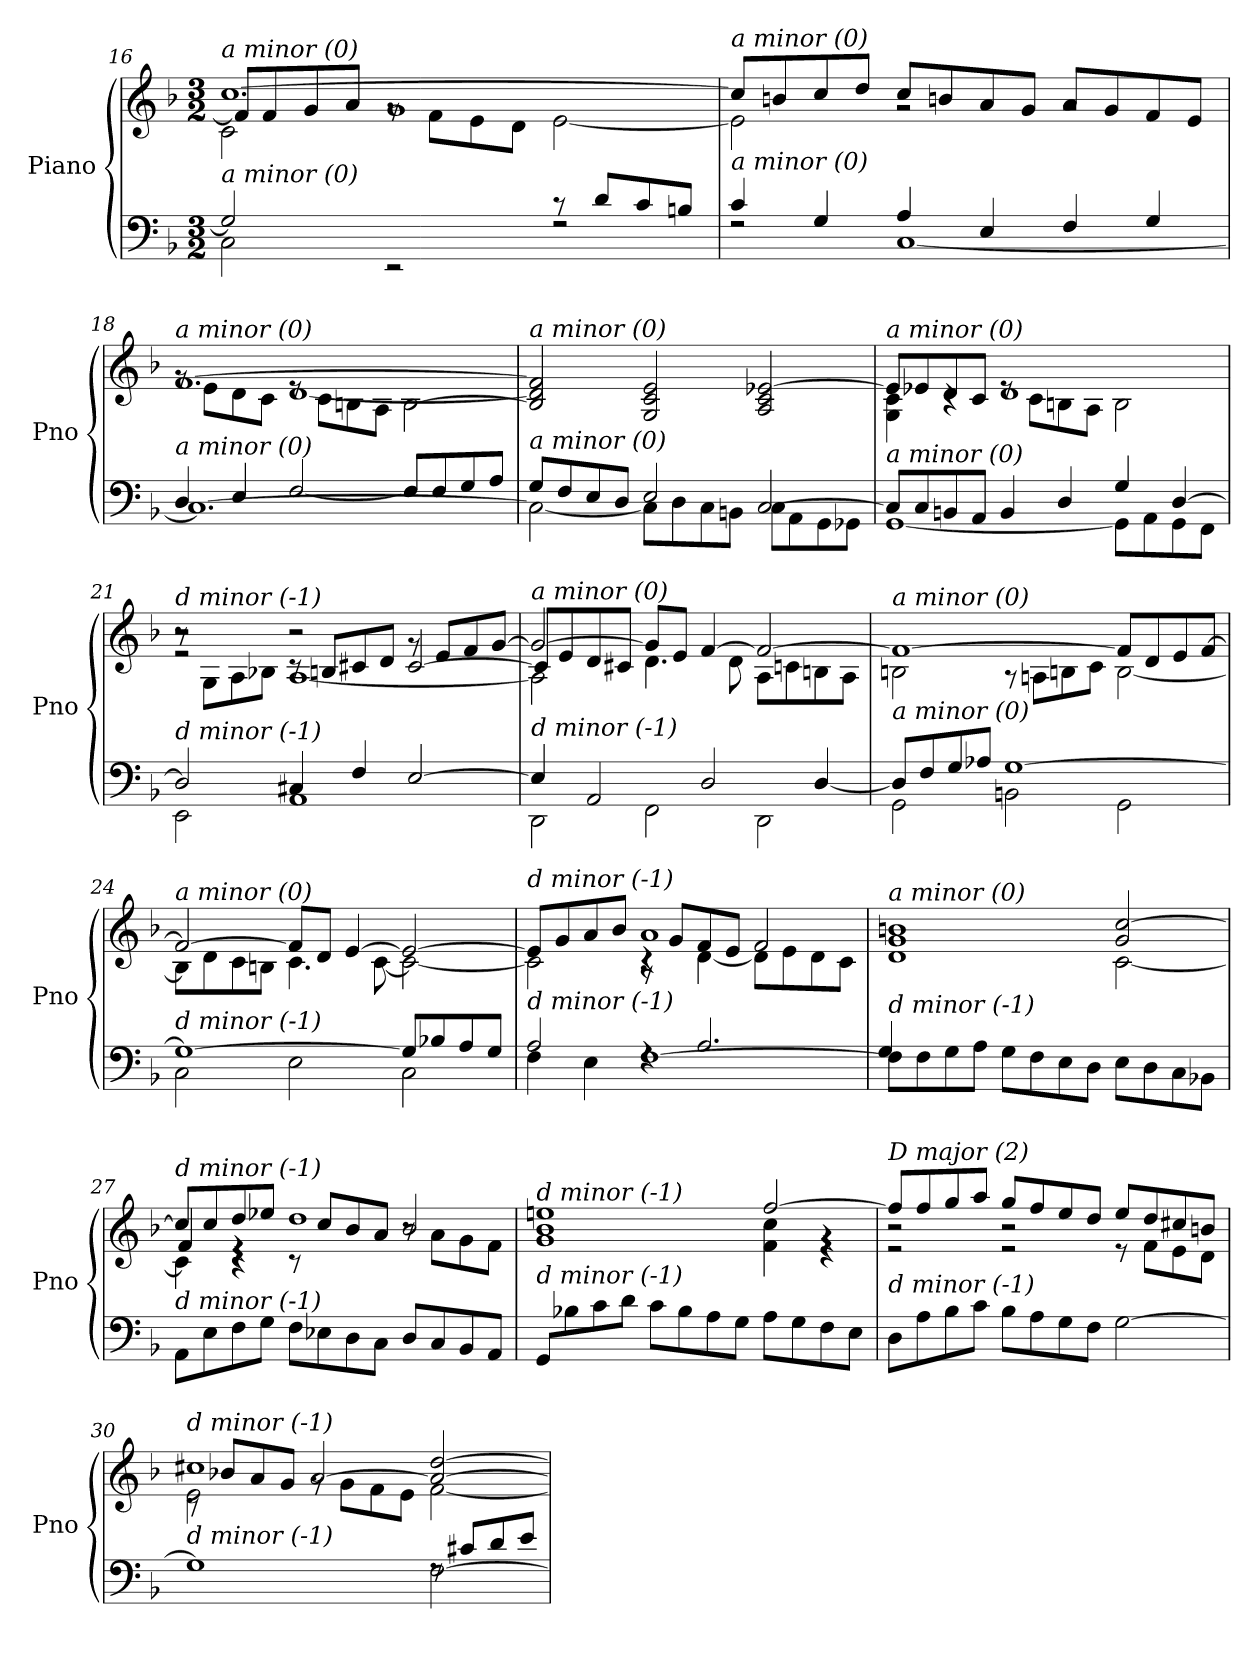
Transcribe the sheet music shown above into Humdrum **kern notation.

**kern	**kern
*part1	*part1
*staff2	*staff1
*I"Piano	*
*I'Pno	*
*clefF4	*clefG2
*k[b-]	*k[b-]
*M3/2	*M3/2
=16	=16
*^	*^
*	*	*	*^
*	*	*	*	*^
!	!	!LO:TX:i:t=a minor (0)	!	!	!
!LO:TX:i:t=a minor (0)	!	!	!	!	!
2G/]	2C\	[1.cc	2c\	8f/L]	2ryy
.	.	.	.	8f/	.
.	.	.	.	8g/	.
.	.	.	.	8a/J	.
2rEE	2ryy	.	8rg	1g	2ryy
.	.	.	8f\L	.	.
.	.	.	8e\	.	.
.	.	.	8d\J	.	.
8r	2rF	.	[2e\	.	2ryy
8d/L	.	.	.	.	.
8c/	.	.	.	.	.
8Bn/J	.	.	.	.	.
*	*	*	*v	*v	*v
!!LO:PB:g=z
=17	=17	=17	=17
!	!	!LO:TX:i:t=a minor (0)	!
!LO:TX:i:t=a minor (0)	!	!	!
4c/	2rF	8cc/L]	2e\]
.	.	8bn/	.
4G/	.	8cc/	.
.	.	8dd/J	.
4A/	[1C	8cc/L	2rg
.	.	8bn/	.
4E/	.	8a/	.
.	.	8g/J	.
4F/	.	8a/L	2rg
.	.	8g/	.
4G/	.	8f/	.
.	.	8e/J	.
=18	=18	=18	=18
*	*^	*	*^
!	!	!	!LO:TX:i:t=a minor (0)	!	!
!LO:TX:i:t=a minor (0)	!	!	!	!	!
2ryy	4D/	1.C_	[1.f	8rg	2ryy
.	.	.	.	8e\L	.
.	4E/	.	.	8d\	.
.	.	.	.	8c\J	.
1ryy	[2F/	.	.	[1d	8re
.	.	.	.	.	8c\L
.	.	.	.	.	8Bn\
.	.	.	.	.	8A\J
.	8F/L]	.	.	.	[2B\
.	8F/	.	.	.	.
.	8G/	.	.	.	.
.	8A/J	.	.	.	.
*	*v	*v	*	*	*
*	*	*v	*v	*v
=19	=19	=19
!	!	!LO:TX:i:t=a minor (0)
!LO:TX:i:t=a minor (0)	!	!
8G/L	2C\_	2B/] 2d/] 2f/]
8F/	.	.
8E/	.	.
8D/J	.	.
2E/	8C\L]	2G/ 2c/ 2e/
.	8D\	.
.	8C\	.
.	8BBn\J	.
[2C/	8C\L	2A/ 2c/ [2e-X/
.	8AA\	.
.	8GG\	.
.	8GG-Xi\J	.
!!LO:LB:g=z
=20	=20	=20
*	*	*^
!	!	!LO:TX:i:t=a minor (0)	!
!LO:TX:i:t=a minor (0)	!	!	!
8C/L]	[1GG	8e-/L]	4G\ 4c\
8C/	.	8e-X/	.
8BBn/	.	8d/	4rc
8AA/J	.	8c/J	.
4BB/	.	1d	8re
.	.	.	8c\L
4D/	.	.	8Bn\
.	.	.	8A\J
4G/	8GG\L]	.	2B\
.	8AA\	.	.
[4D/	8GG\	.	.
.	8FF\J	.	.
=21	=21	=21	=21
*	*	*	*^
!	!	!LO:TX:i:t=d minor (-1)	!	!
!LO:TX:i:t=d minor (-1)	!	!	!	!
2D/]	2EE\	2r	8r	2re
.	.	.	8G\L	.
.	.	.	8A\	.
.	.	.	8B-X\J	.
4C#X/	1AA	2r	[1A	8rc
.	.	.	.	8Bn/L
4F/	.	.	.	8c#X/
.	.	.	.	8d/J
[2E/	.	8rg	.	[2c#/
.	.	8e/L	.	.
.	.	8f/	.	.
.	.	[8g/J	.	.
=22	=22	=22	=22	=22
*	*^	*	*	*
!	!	!	!LO:TX:i:t=a minor (0)	!	!
!LO:TX:i:t=d minor (-1)	!	!	!	!	!
2ryy	4E/]	2DD\	2g/_	2A\]	8c#/L]
.	.	.	.	.	8e/
.	2AA/	.	.	.	8d/
.	.	.	.	.	8c#X/J
1ryy	.	2FF\	8g/L]	4.d\	1ryy
.	.	.	8e/J	.	.
.	2D/	.	[4f/	.	.
.	.	.	.	8d\	.
.	.	2DD\	2f/_	8A\L	.
.	.	.	.	8cn\	.
.	[4D/	.	.	8Bn\	.
.	.	.	.	8A\J	.
*	*v	*v	*	*	*
*	*	*	*v	*v
!!LO:LB:g=z
=23	=23	=23	=23
!	!	!LO:TX:i:t=a minor (0)	!
!LO:TX:i:t=a minor (0)	!	!	!
8D/L]	2GG\	1f_	2Bn\
8F/	.	.	.
8G/	.	.	.
8A-Xj/J	.	.	.
[1G	2BBn\	.	8r
.	.	.	8An\L
.	.	.	8Bn\
.	.	.	8c\J
.	2GG\	8f/L]	[2B\
.	.	8d/	.
.	.	8e/	.
.	.	[8f/J	.
=24	=24	=24	=24
!	!	!LO:TX:i:t=a minor (0)	!
!LO:TX:i:t=d minor (-1)	!	!	!
1G_	2C\	2f/_	8B\L]
.	.	.	8d\
.	.	.	8c\
.	.	.	8Bn\J
.	2E\	8f/L]	4.c\
.	.	8d/J	.
.	.	[4e/	.
.	.	.	[8c\
8G/L]	2C\	2e/_	2c\_
8B-X/	.	.	.
8A/	.	.	.
8G/J	.	.	.
=25	=25	=25	=25
*	*^	*	*^
!	!	!	!LO:TX:i:t=d minor (-1)	!	!
!LO:TX:i:t=d minor (-1)	!	!	!	!	!
2ryy	2A/	4F\	8e/L]	2c\]	2ryy
.	.	.	8g/	.	.
.	.	4E\	8a/	.	.
.	.	.	8b-/J	.	.
1ryy	4rF	[1F	1a	4rc	8rA
.	.	.	.	.	8g/L
.	2.A/	.	.	[4d\	8f/
.	.	.	.	.	8e/J
.	.	.	.	8d\L]	2f/
.	.	.	.	8e\	.
.	.	.	.	8d\	.
.	.	.	.	8c\J	.
!!LO:LB:g=z	!!	!!
=26	=26	=26	=26	=26	=26
!	!	!	!LO:TX:i:t=a minor (0)	!	!
!LO:TX:i:t=d minor (-1)	!	!	!	!	!
1ryy	8F\L]	4G/	1d 1g 1bn	1ryy	4ryy
.	8F\	.	.	.	.
.	8G\	1ryy	.	.	1ryy
.	8A\J	.	.	.	.
.	8G\L	.	.	.	.
.	8F\	.	.	.	.
.	8E\	.	.	.	.
.	8D\J	.	.	.	.
2ryy	8E\L	.	2g/ [2cc/	[2c\	.
.	8D\	.	.	.	.
.	8C\	4ryy	.	.	4ryy
.	8BB-X\J	.	.	.	.
*	*v	*v	*	*	*
=27	=27	=27	=27	=27
!	!	!LO:TX:i:t=d minor (-1)	!	!
!LO:TX:i:t=d minor (-1)	!	!	!	!
2ryy	8AA\L	8cc/L]	4c\]	4f/
.	8E\	8cc/	.	.
.	8F\	8dd/	4re	4rc
.	8G\J	8ee-X/J	.	.
2ryy	8F\L	1dd	2ryy	8rc
.	8E-X\	.	.	8cc/L
.	8D\	.	.	8b-/
.	8C\J	.	.	8a/J
2ryy	8D/L	.	8r	2b-/
.	8C/	.	8a\L	.
.	8BB-/	.	8g\	.
.	8AA/J	.	8f\J	.
=28	=28	=28	=28	=28
*	*^	*	*	*
!	!	!	!LO:TX:i:t=d minor (-1)	!	!
!LO:TX:i:t=d minor (-1)	!	!	!	!	!
1ryy	1ryy	8GG/L	1g 1b- 1een	1ryy	1ryy
.	.	8B-X\	.	.	.
.	.	8c\	.	.	.
.	.	8d\J	.	.	.
.	.	8c\L	.	.	.
.	.	8B-\	.	.	.
.	.	8A\	.	.	.
.	.	8G\J	.	.	.
2ryy	4ryy	8A\L	[2ff/	4f\ 4cc\	4ryy
.	.	8G\	.	.	.
.	4ryy	8F\	.	4rg	4re
.	.	8E\J	.	.	.
=29	=29	=29	=29	=29	=29
!	!	!	!LO:TX:i:t=D major (2)	!	!
!LO:TX:i:t=d minor (-1)	!	!	!	!	!
*	*v	*v	*	*	*
1ryy	8D\L	8ff/L]	2r	2re
.	8A\	8ff/	.	.
.	8B-\	8gg/	.	.
.	8c\J	8aa/J	.	.
.	8B-\L	8gg/L	2r	2re
.	8A\	8ff/	.	.
.	8G\	8ee/	.	.
.	8F\J	8dd/J	.	.
2ryy	[2G\	8ee/L	8r	2ryy
.	.	8dd/	8f\L	.
.	.	8cc#X/	8e\	.
.	.	8bn/J	8d\J	.
!!LO:LB:g=z
=30	=30	=30	=30	=30
*	*^	*	*	*^
!	!	!	!LO:TX:i:t=d minor (-1)	!	!	!
!LO:TX:i:t=d minor (-1)	!	!	!	!	!	!
1ryy	1G]	1ryy	1cc#X	2e\	8rc	1ryy
.	.	.	.	.	8b-X/L	.
.	.	.	.	.	8a/	.
.	.	.	.	.	8g/J	.
.	.	.	.	8rg	[2a/	.
.	.	.	.	8g\L	.	.
.	.	.	.	8f\	.	.
.	.	.	.	8e\J	.	.
2ryy	8rF	[2F\	2a/_ [2dd/	[2f\	2ryy	2ryy
.	8c#X/L	.	.	.	.	.
.	8d/	.	.	.	.	.
.	8e/J	.	.	.	.	.
*v	*v	*v	*	*	*	*
*	*v	*v	*v	*v
=	=
*-	*-
